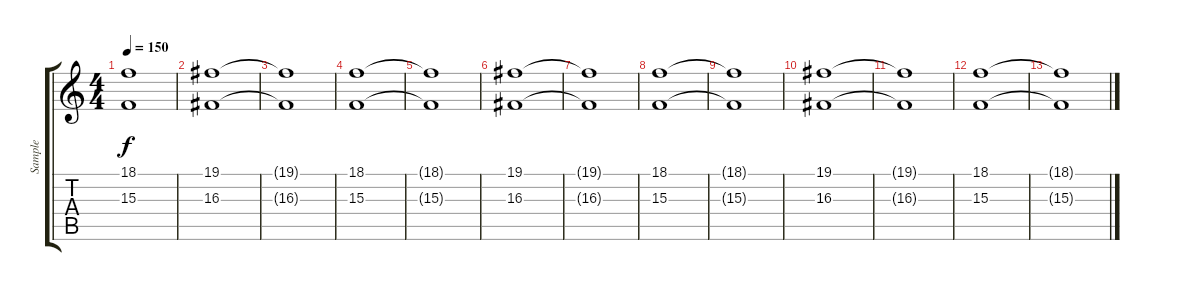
\track ("Sample" "Sample") {instrument choiraahs}
\staff {score tabs}
\tuning (B3 Gb3 D3 A2 E2 B1) {hide}
\ts (4 4)
\tempo 150
\clef g2
\ks c
(18.1{t} 15.3{t}).1{dy f} |
(19.1 16.3).1 |
(19.1{t} 16.3{t}).1 |
(18.1 15.3).1 |
(18.1{t} 15.3{t}).1 |
(19.1 16.3).1 |
(19.1{t} 16.3{t}).1 |
(18.1 15.3).1 |
(18.1{t} 15.3{t}).1 |
(19.1 16.3).1 |
(19.1{t} 16.3{t}).1 |
(18.1 15.3).1 |
(18.1{t} 15.3{t}).1
